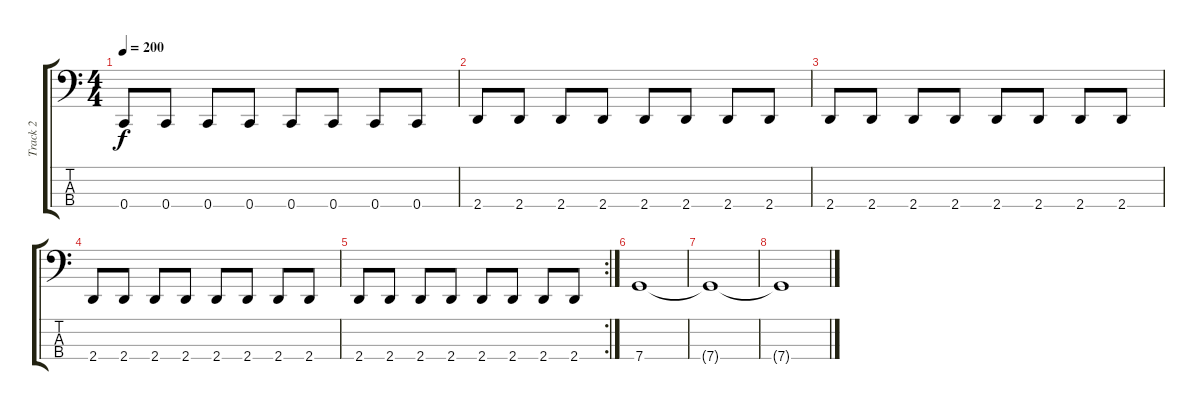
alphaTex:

\track ("Track 2" "Track 2") {instrument electricbasspick}
\staff {score tabs}
\tuning (F2 C2 G1 C1) {hide}
\ts (4 4)
\tempo 200
\clef f4
\ks c
0.4.8{dy f} 0.4.8 0.4.8 0.4.8 0.4.8 0.4.8 0.4.8 0.4.8 |
2.4.8 2.4.8 2.4.8 2.4.8 2.4.8 2.4.8 2.4.8 2.4.8 |
2.4.8 2.4.8 2.4.8 2.4.8 2.4.8 2.4.8 2.4.8 2.4.8 |
2.4.8 2.4.8 2.4.8 2.4.8 2.4.8 2.4.8 2.4.8 2.4.8 |
\rc 2
2.4.8 2.4.8 2.4.8 2.4.8 2.4.8 2.4.8 2.4.8 2.4.8 |
7.4.1 |
7.4{t}.1 |
7.4{t}.1
